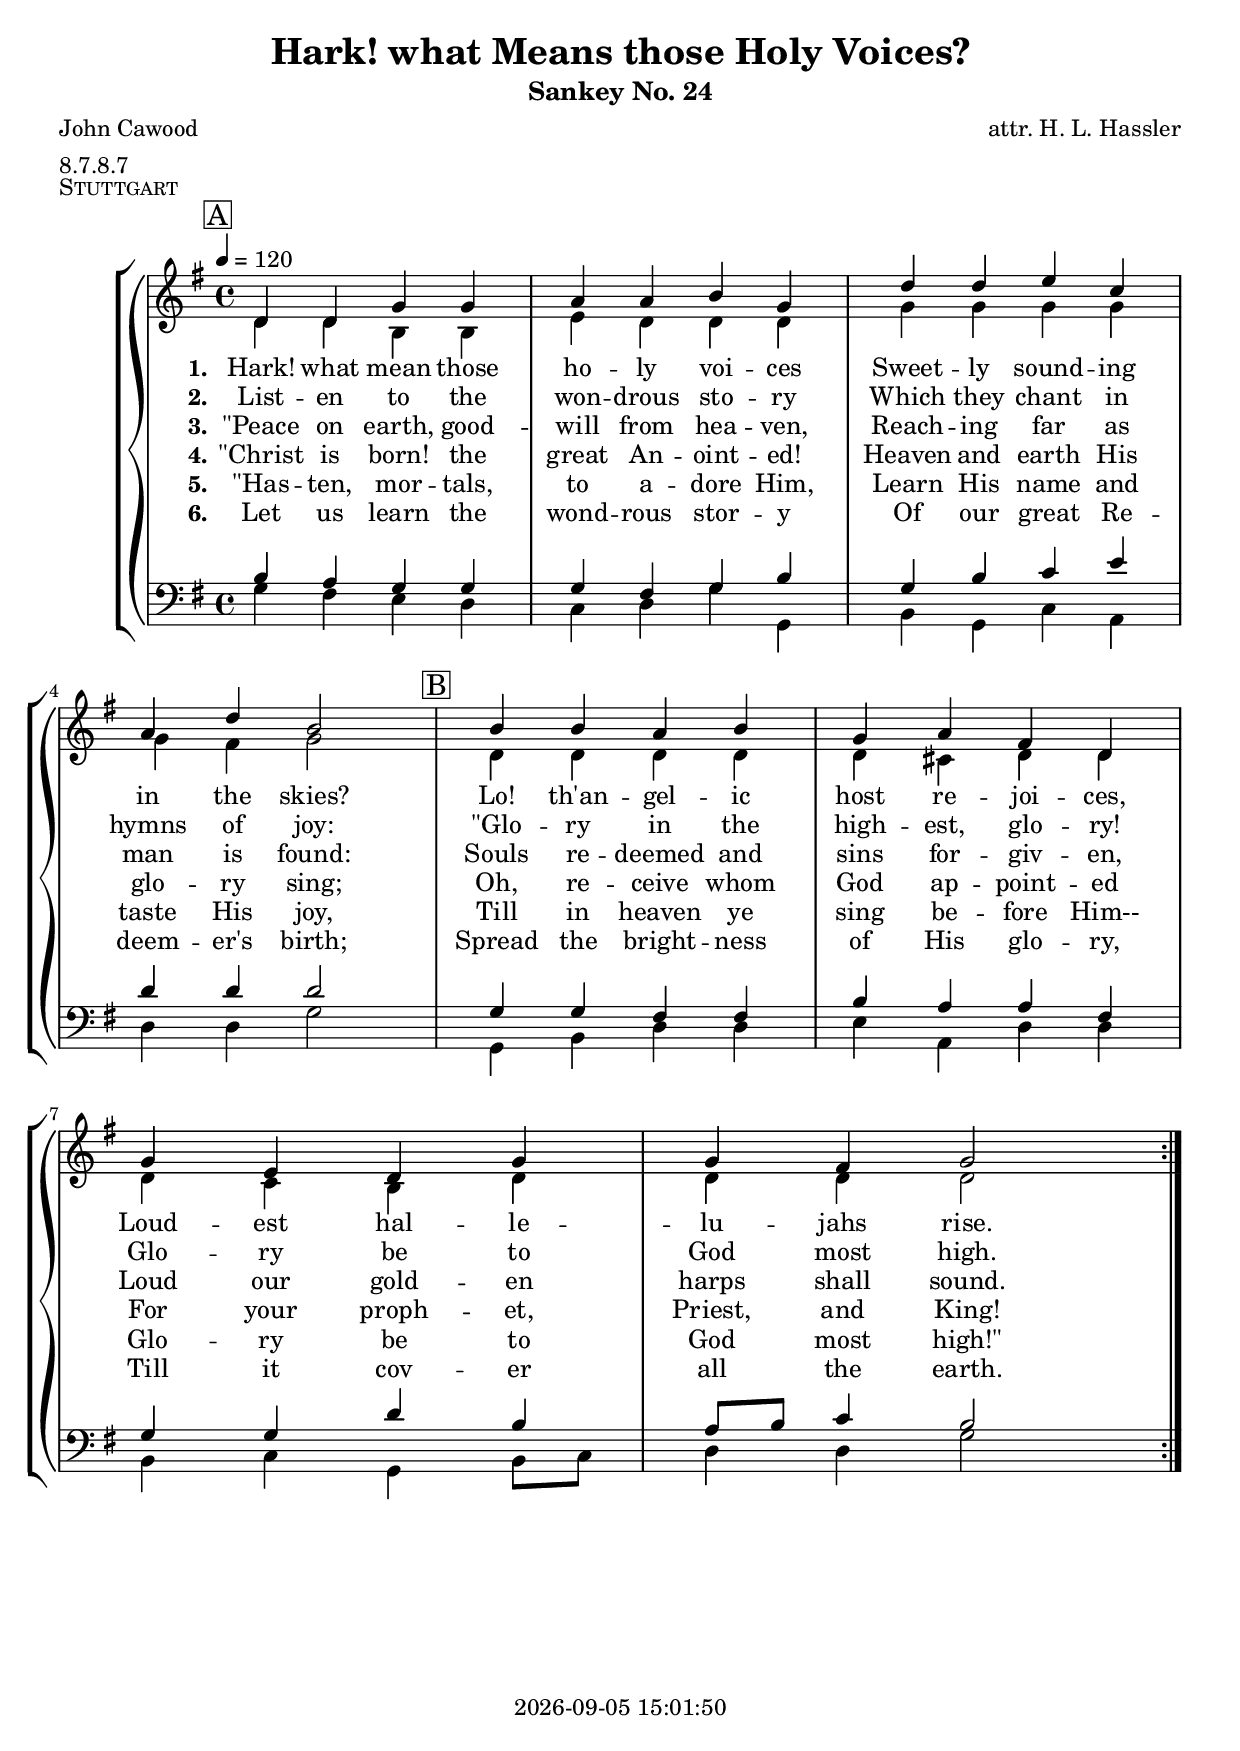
\version "2.20.2"

\include "articulate.ly"

today = #(strftime "%Y-%m-%d %H:%M:%S" (localtime (current-time)))

\header {
% centered at top
%  dedication  = "dedication"
  title       = "Hark! what Means those Holy Voices?"
  subtitle    = "Sankey No. 24"
%  instrument  = "instrument"
  
% arrangement of following lines:
%
%  poet    composer
%  meter   arranger
%  piece       opus

  composer    = "attr. H. L. Hassler"
%  arranger    = "arranger"
%  opus        = "opus"

  poet        = "John Cawood"
  meter       = "8.7.8.7"
  piece       = \markup \smallCaps Stuttgart

% centered at bottom
% tagline     = "tagline" % default lilypond version
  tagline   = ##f
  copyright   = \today
}

% #(set-global-staff-size 16)

verses = 6

global = {
  \key g \major
  \time 4/4
  \tempo 4=120
}

RehearsalTrack = {
% \set Score.currentBarNumber = #5
% \mark \markup { \circle "1a" }
  \repeat volta \verses {
    \mark \markup { \box "A" } s1*4
    \mark \markup { \box "B" } s1*4
  }
}

soprano = \relative {
  \global
  \repeat volta \verses {
    d'4 d g g
    a4 a b g
    d'4 d e c
    a4 d b2
    b4 b a b % B
    g4 a fis d
    g4 e d g
    g4 fis g2
  }
}

alto = \relative {
  \global
  \repeat volta \verses {
    d'4 d b b
    e4 d d d
    g4 g g g
    g4 fis g2
    d4 d d d % B
    d4 cis d d
    d4 c b d
    d4 d d2
  }
}

tenor = \relative {
  \global
  \repeat volta \verses {
    b4 a g g
    g4 fis g b
    g4  b c e
    d4 d d2
    g,4 g fis fis % B
    b4 a a fis
    g4 g d' b
    a8 b c4 b2
  }
}

bass= \relative {
  \global
  \repeat volta \verses {
    g4 fis e d
    c4 d g g,
    b4 g c a
    d4 d g2
    g,4 b d d % B
    e4 a, d d
    b4 c g b8 c
    d4 d g2
  }
}

chorus = \lyricmode {
}

wordsOne = \lyricmode {
  \set stanza = "1."
  Hark! what mean those ho -- ly voi -- ces
  Sweet -- ly sound -- ing in the skies?
  Lo! th'an -- gel -- ic host re -- joi -- ces,
  Loud -- est hal -- le -- lu -- jahs rise.
}
  
wordsTwo = \lyricmode {
  \set stanza = "2."
  List -- en to the won -- drous sto -- ry
  Which they chant in hymns of joy:
  "\"Glo" -- ry in the high -- est, glo -- ry!
  Glo -- ry be to God most high.
}
  
wordsThree = \lyricmode {
  \set stanza = "3."
  "\"Peace" on earth, good -- will from hea -- ven,
  Reach -- ing far as man is found:
  Souls re -- deemed and sins for -- giv -- en,
  Loud our gold -- en harps shall sound.
}
  
wordsFour = \lyricmode {
  \set stanza = "4."
  "\"Christ" is born! the great An -- oint -- ed!
  Heaven and earth His glo -- ry sing;
  Oh, re -- ceive whom God ap -- point -- ed
  For your proph -- et, Priest, and King!
}
  
wordsFive = \lyricmode {
  \set stanza = "5."
  "\"Has" -- ten, mor -- tals, to a -- dore Him,
  Learn His name and taste His joy,
  Till in heaven ye sing be -- fore Him--
  Glo -- ry be to God most "high!\""
}
  
wordsSix = \lyricmode {
  \set stanza = "6."
  Let us learn the wond -- rous stor -- y
  Of our great Re -- deem -- er's birth;
  Spread the bright -- ness of His glo -- ry,
  Till it cov -- er all the earth.
}
  
wordsMidi = \lyricmode {
}
  
\book {
  \bookOutputSuffix "repeat"
  \score {
%    \unfoldRepeats
%    \articulate
%    <<
    \context GrandStaff <<
      <<
        \new ChoirStaff <<
                                  % Joint soprano/alto staff
          \new Staff <<
            \new Voice \RehearsalTrack
            \new Voice = "soprano" { \voiceOne \soprano }
            \new Voice = "alto"    { \voiceTwo \alto    }
            \new Lyrics \lyricsto "soprano" { \wordsOne \chorus }
            \new Lyrics \lyricsto "soprano"   \wordsTwo
            \new Lyrics \lyricsto "soprano"   \wordsThree
            \new Lyrics \lyricsto "soprano"   \wordsFour
            \new Lyrics \lyricsto "soprano"   \wordsFive
            \new Lyrics \lyricsto "soprano"   \wordsSix
%            \new Lyrics \lyricsto "soprano" { \wordsOne   \chorus
%                                              \wordsTwo   \chorus
%                                              \wordsThree \chorus
%                                              \wordsFour  \chorus
%                                              \wordsFive  \chorus
%                                              \wordsSix   \chorus
%                                            }
%            \new Lyrics \lyricsto "soprano" \wordsMidi
          >>
                                  % Joint tenor/bass staff
          \new Staff <<
            \clef "bass"
            \new Voice = "tenor" { \voiceOne \tenor }
            \new Voice = "bass"  { \voiceTwo \bass  }
          >>
        >>
      >>
    >>
    \layout {
      indent = 1.5\cm
      \context {
        \Staff \RemoveAllEmptyStaves
      }
    }
    \midi {}
  }
}
